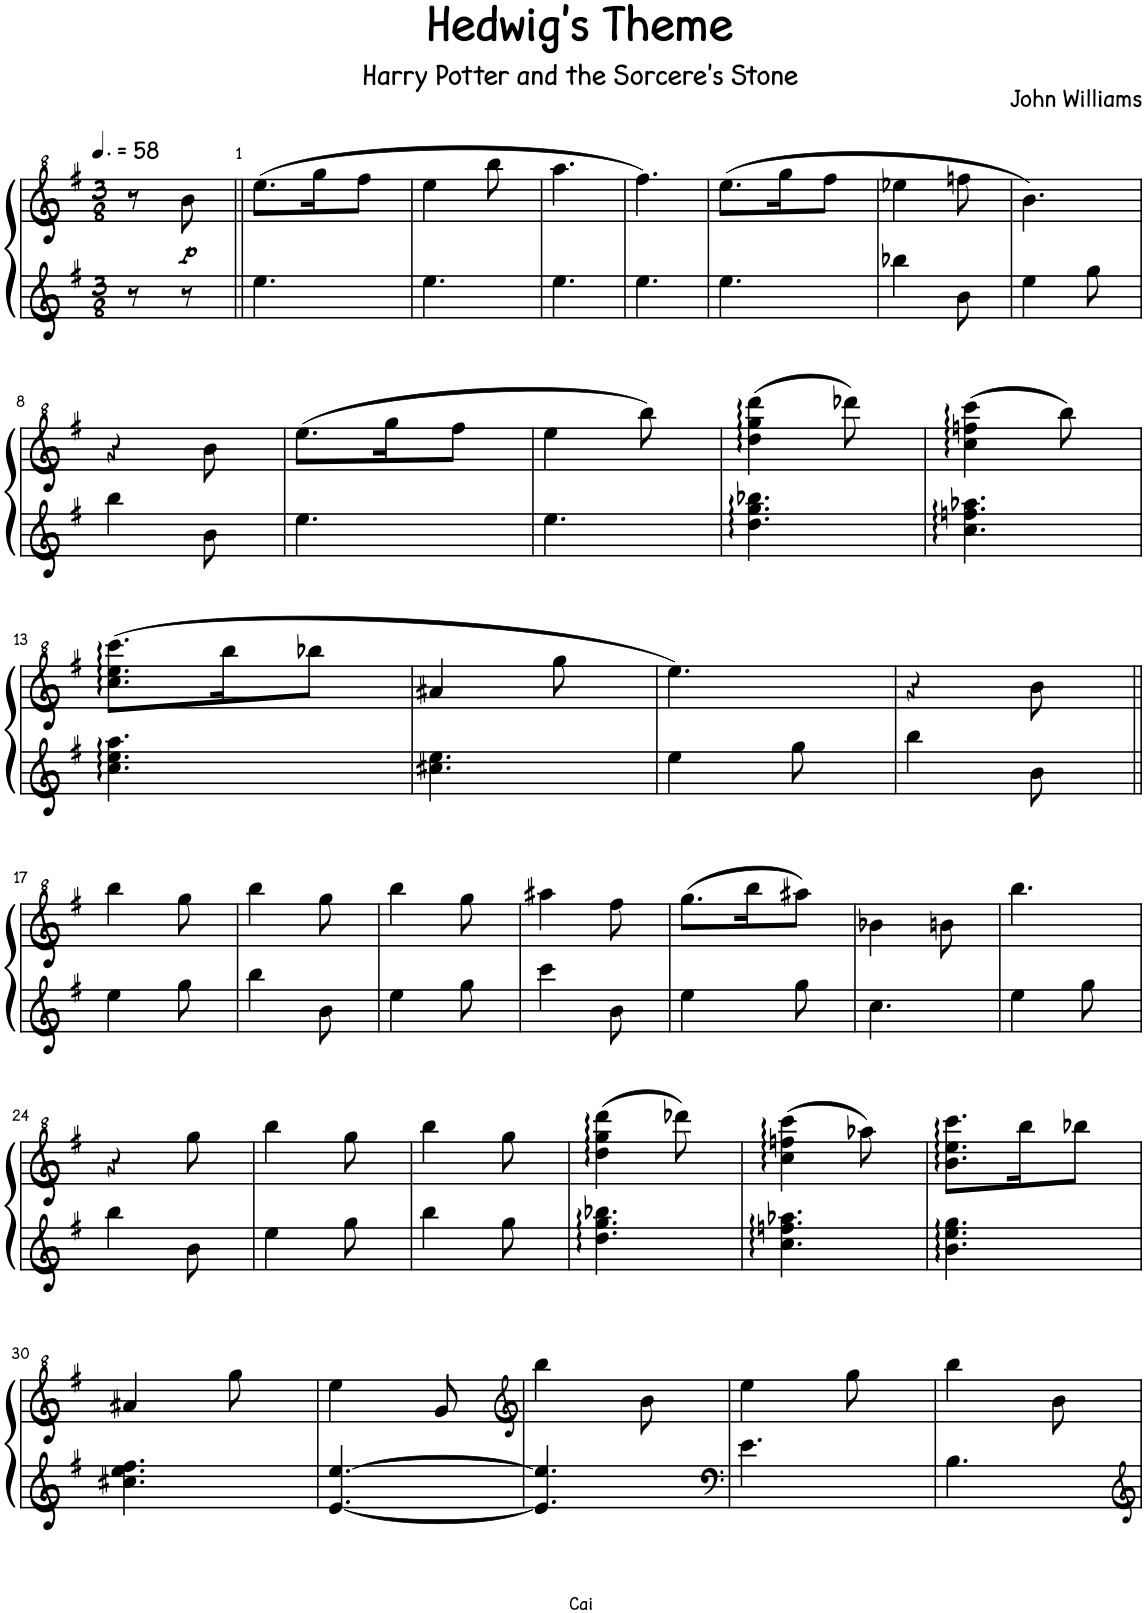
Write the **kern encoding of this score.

**kern	**kern	**dynam
*part1	*part1	*part1
*staff2	*staff1	*staff1/2
*I"钢琴	*	*
*clefG2	*clefG^2	*
*k[f#]	*k[f#]	*
*M3/8	*M3/8	*
*MM87	*MM87	*
=	=	=
8r	8r	.
!	!	!LO:DY:b
8r	8bb\	p
=1||	=1||	=1||
4.ee\	(8.eee\L	.
.	16ggg\K	.
.	8fff#\J	.
=2	=2	=2
4.ee\	4eee\	.
.	8bbb\	.
=3	=3	=3
4.ee\	4.aaa\	.
=4	=4	=4
4.ee\	4.fff#\)	.
=5	=5	=5
4.ee\	(8.eee\L	.
.	16ggg\K	.
.	8fff#\J	.
=6	=6	=6
4bb-X\	4eee-X\	.
8b\	8fffn\	.
=7	=7	=7
4ee\	4.bb\)	.
8gg\	.	.
!!LO:LB:g=z
=8	=8	=8
4bb\	4r	.
8b\	8bb\	.
=9	=9	=9
4.ee\	(8.eee\L	.
.	16ggg\K	.
.	8fff#\J	.
=10	=10	=10
4.ee\	4eee\	.
.	8bbb\)	.
=11	=11	=11
4.dd\ 4.gg\ 4.bb-X\	(4ddd\ 4ggg\ 4dddd\	.
.	8dddd-X\)	.
=12	=12	=12
4.cc\ 4.ffn\ 4.aa-X\	(4ccc\ 4fffn\ 4cccc\	.
.	8bbb\)	.
!!LO:LB:g=z
=13	=13	=13
4.cc\ 4.ee\ 4.aa\	(8.ccc\ 8.eee\ 8.cccc\L	.
.	16bbb\K	.
.	8bbb-X\J	.
=14	=14	=14
4.cc#X\ 4.ee\	4aa#X/	.
.	8ggg\	.
=15	=15	=15
4ee\	4.eee\)	.
8gg\	.	.
=16	=16	=16
4bb\	4r	.
8b\	8bb\	.
!!LO:LB:g=z
=17||	=17||	=17||
4ee\	4bbb\	.
8gg\	8ggg\	.
=18	=18	=18
4bb\	4bbb\	.
8b\	8ggg\	.
=19	=19	=19
4ee\	4bbb\	.
8gg\	8ggg\	.
=20	=20	=20
4ccc\	4aaa#X\	.
8b\	8fff#\	.
=21	=21	=21
4ee\	(8.ggg\L	.
.	16bbb\K	.
8gg\	8aaa#X\J)	.
=22	=22	=22
4.cc\	4bb-X\	.
.	8bbn\	.
=23	=23	=23
4ee\	4.bbb\	.
8gg\	.	.
!!LO:LB:g=z
=24	=24	=24
4bb\	4r	.
8b\	8ggg\	.
=25	=25	=25
4ee\	4bbb\	.
8gg\	8ggg\	.
=26	=26	=26
4bb\	4bbb\	.
8gg\	8ggg\	.
=27	=27	=27
4.dd\ 4.gg\ 4.bb-X\	(4ddd\ 4ggg\ 4dddd\	.
.	8dddd-X\)	.
=28	=28	=28
4.cc\ 4.ffn\ 4.aa-X\	(4ccc\ 4fffn\ 4cccc\	.
.	8aaa-X\)	.
=29	=29	=29
4.b\ 4.ee\ 4.gg\	8.bb\ 8.eee\ 8.cccc\L	.
.	16bbb\K	.
.	8bbb-X\J	.
!!LO:LB:g=z
=30	=30	=30
4.cc#X\ 4.ee\ 4.ff#\	4aa#X/	.
.	8ggg\	.
=31	=31	=31
[4.e/ [4.ee/	4eee\	.
.	8gg/	.
=32	=32	=32
*	*clefG2	*
4.e/] 4.ee/]	4bb\	.
.	8b\	.
=33	=33	=33
*clefF4	*	*
4.e\	4ee\	.
.	8gg\	.
=34	=34	=34
4.B\	4bb\	.
.	8b\	.
=	=	=
*-	*-	*-
